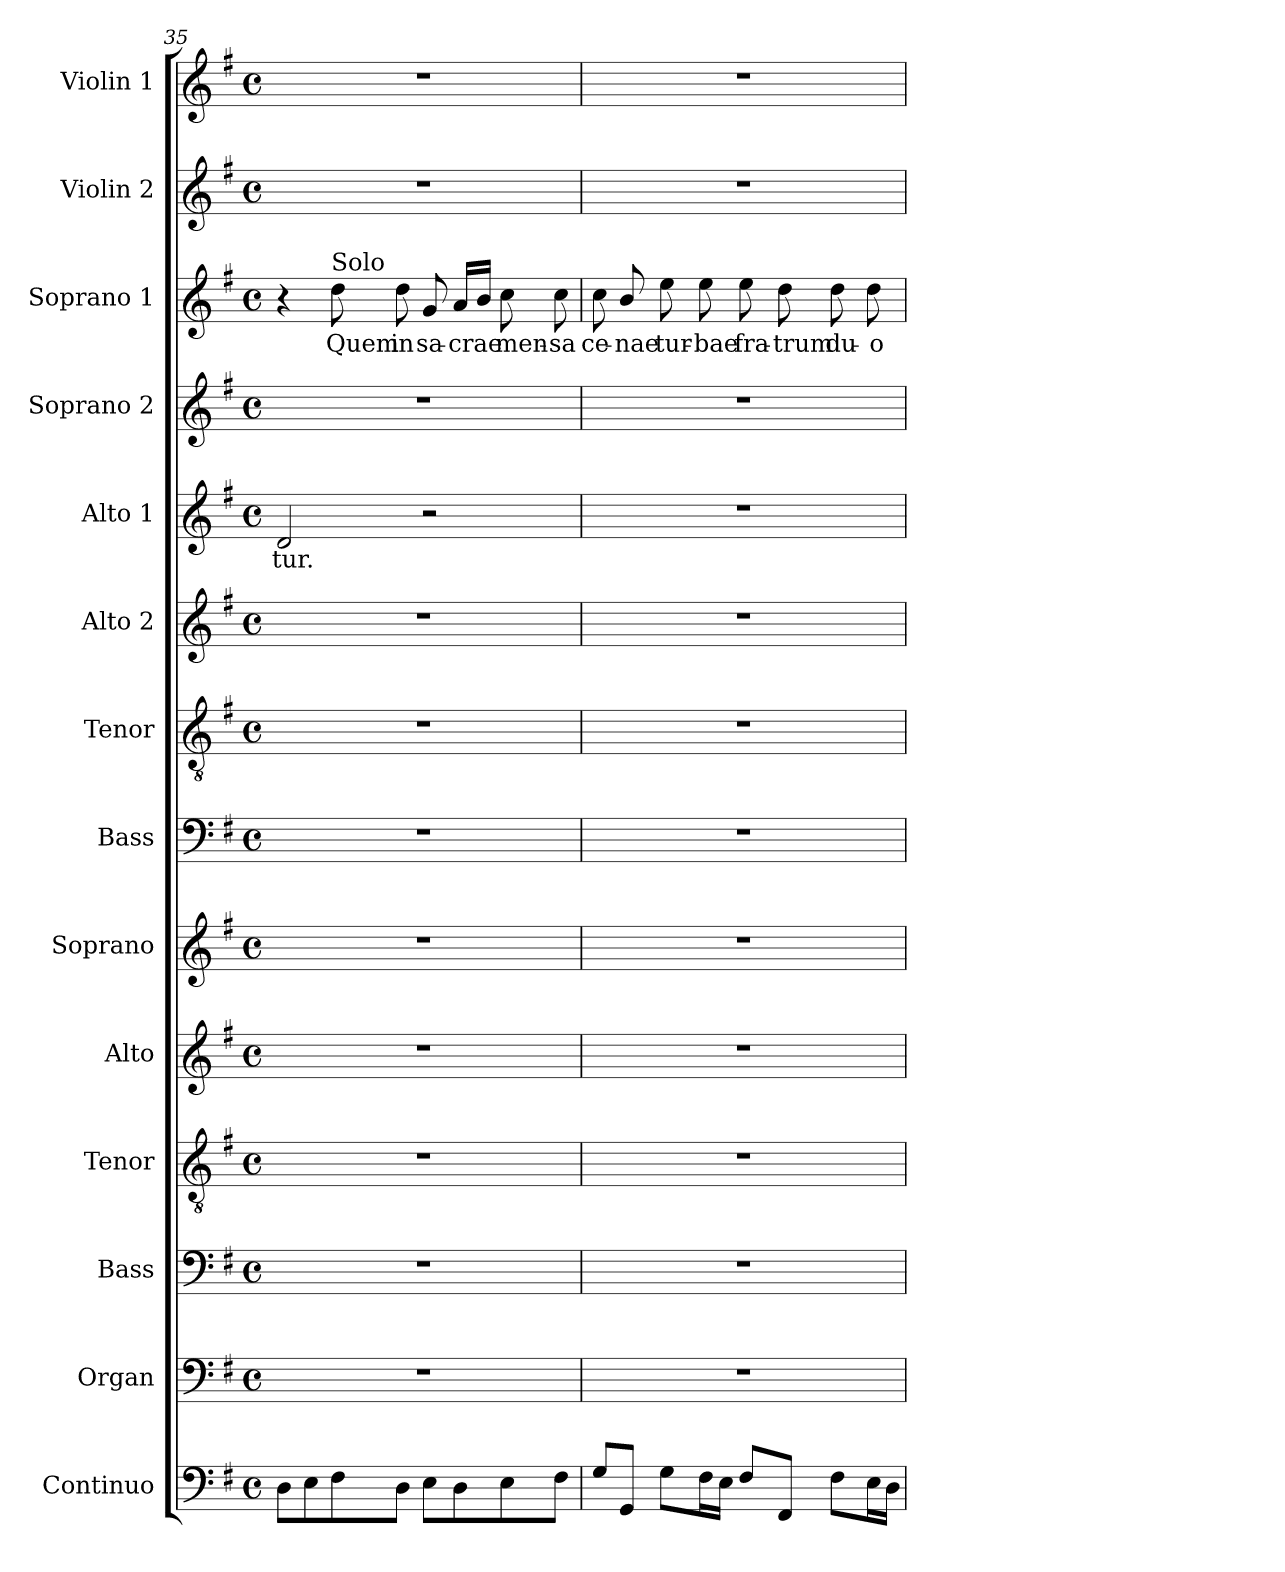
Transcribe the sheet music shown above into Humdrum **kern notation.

**kern	**kern	**kern	**kern	**kern	**kern	**kern	**kern	**kern	**kern	**text	**kern	**kern	**text	**kern	**kern
*part14	*part13	*part12	*part11	*part10	*part9	*part8	*part7	*part6	*part5	*part5	*part4	*part3	*part3	*part2	*part1
*staff14	*staff13	*staff12	*staff11	*staff10	*staff9	*staff8	*staff7	*staff6	*staff5	*staff5	*staff4	*staff3	*staff3	*staff2	*staff1
*I"Continuo	*I"Organ	*I"Bass	*I"Tenor	*I"Alto	*I"Soprano	*I"Bass	*I"Tenor	*I"Alto 2	*I"Alto 1	*	*I"Soprano 2	*I"Soprano 1	*	*I"Violin 2	*I"Violin 1
*I'Cont.	*I'Org.	*I'B.	*I'T.	*I'A.	*I'S.	*I'B.	*I'T.	*I'A2.	*I'A1.	*	*I'S2.	*I'S1.	*	*I'Vln. 2	*I'Vln. 1
*clefF4	*clefF4	*clefF4	*clefGv2	*clefG2	*clefG2	*clefF4	*clefGv2	*clefG2	*clefG2	*	*clefG2	*clefG2	*	*clefG2	*clefG2
*	*	*	*ITrd7c12	*	*	*	*ITrd7c12	*	*	*	*	*	*	*	*
*k[f#]	*k[f#]	*k[f#]	*k[f#]	*k[f#]	*k[f#]	*k[f#]	*k[f#]	*k[f#]	*k[f#]	*	*k[f#]	*k[f#]	*	*k[f#]	*k[f#]
*G:	*G:	*G:	*G:	*G:	*G:	*G:	*G:	*G:	*G:	*	*G:	*G:	*	*G:	*G:
*M4/4	*M4/4	*M4/4	*M4/4	*M4/4	*M4/4	*M4/4	*M4/4	*M4/4	*M4/4	*	*M4/4	*M4/4	*	*M4/4	*M4/4
*met(c)	*met(c)	*met(c)	*met(c)	*met(c)	*met(c)	*met(c)	*met(c)	*met(c)	*met(c)	*	*met(c)	*met(c)	*	*met(c)	*met(c)
=35	=35	=35	=35	=35	=35	=35	=35	=35	=35	=35	=35	=35	=35	=35	=35
!	!	!	!	!	!	!	!	!	!	!LO:LY:b:color=#000000	!	!	!	!	!
8Di\L	1r	1r	1r	1r	1r	1r	1r	1r	2di/	-tur.	1r	4r	.	1r	1r
8Ei\	.	.	.	.	.	.	.	.	.	.	.	.	.	.	.
!	!	!	!	!	!	!	!	!	!	!	!	!LO:TX:a:t=Solo	!	!	!
!	!	!	!	!	!	!	!	!	!	!	!	!	!LO:LY:b:color=#000000	!	!
8F#i\	.	.	.	.	.	.	.	.	.	.	.	8ddi\	Quem	.	.
!	!	!	!	!	!	!	!	!	!	!	!	!	!LO:LY:b:color=#000000	!	!
8Di\J	.	.	.	.	.	.	.	.	.	.	.	8ddi\	in	.	.
!	!	!	!	!	!	!	!	!	!	!	!	!	!LO:LY:b:color=#000000	!	!
8Ei\L	.	.	.	.	.	.	.	.	2r	.	.	8gi/	sa-	.	.
!	!	!	!	!	!	!	!	!	!	!	!	!	!LO:LY:b:color=#000000	!	!
8Di\	.	.	.	.	.	.	.	.	.	.	.	16ai/LL	-crae	.	.
.	.	.	.	.	.	.	.	.	.	.	.	16bi/JJ	.	.	.
!	!	!	!	!	!	!	!	!	!	!	!	!	!LO:LY:b:color=#000000	!	!
8Ei\	.	.	.	.	.	.	.	.	.	.	.	8cci\	men-	.	.
!	!	!	!	!	!	!	!	!	!	!	!	!	!LO:LY:b:color=#000000	!	!
8F#i\J	.	.	.	.	.	.	.	.	.	.	.	8cci\	-sa	.	.
!!LO:LB:g=z
=36	=36	=36	=36	=36	=36	=36	=36	=36	=36	=36	=36	=36	=36	=36	=36
!	!	!	!	!	!	!	!	!	!	!	!	!	!LO:LY:b:color=#000000	!	!
8Gi/L	1r	1r	1r	1r	1r	1r	1r	1r	1r	.	1r	8cci\	ce-	1r	1r
!	!	!	!	!	!	!	!	!	!	!	!	!	!LO:LY:b:color=#000000	!	!
8GGi/J	.	.	.	.	.	.	.	.	.	.	.	8bi/	-nae	.	.
!	!	!	!	!	!	!	!	!	!	!	!	!	!LO:LY:b:color=#000000	!	!
8Gi\L	.	.	.	.	.	.	.	.	.	.	.	8eei\	tur-	.	.
!	!	!	!	!	!	!	!	!	!	!	!	!	!LO:LY:b:color=#000000	!	!
16F#i\L	.	.	.	.	.	.	.	.	.	.	.	8eei\	-bae	.	.
16Ei\JJ	.	.	.	.	.	.	.	.	.	.	.	.	.	.	.
!	!	!	!	!	!	!	!	!	!	!	!	!	!LO:LY:b:color=#000000	!	!
8F#i/L	.	.	.	.	.	.	.	.	.	.	.	8eei\	fra-	.	.
!	!	!	!	!	!	!	!	!	!	!	!	!	!LO:LY:b:color=#000000	!	!
8FF#i/J	.	.	.	.	.	.	.	.	.	.	.	8ddi\	-trum	.	.
!	!	!	!	!	!	!	!	!	!	!	!	!	!LO:LY:b:color=#000000	!	!
8F#i\L	.	.	.	.	.	.	.	.	.	.	.	8ddi\	du-	.	.
!	!	!	!	!	!	!	!	!	!	!	!	!	!LO:LY:b:color=#000000	!	!
16Ei\L	.	.	.	.	.	.	.	.	.	.	.	8ddi\	-o	.	.
16Di\JJ	.	.	.	.	.	.	.	.	.	.	.	.	.	.	.
=	=	=	=	=	=	=	=	=	=	=	=	=	=	=	=
*-	*-	*-	*-	*-	*-	*-	*-	*-	*-	*-	*-	*-	*-	*-	*-
